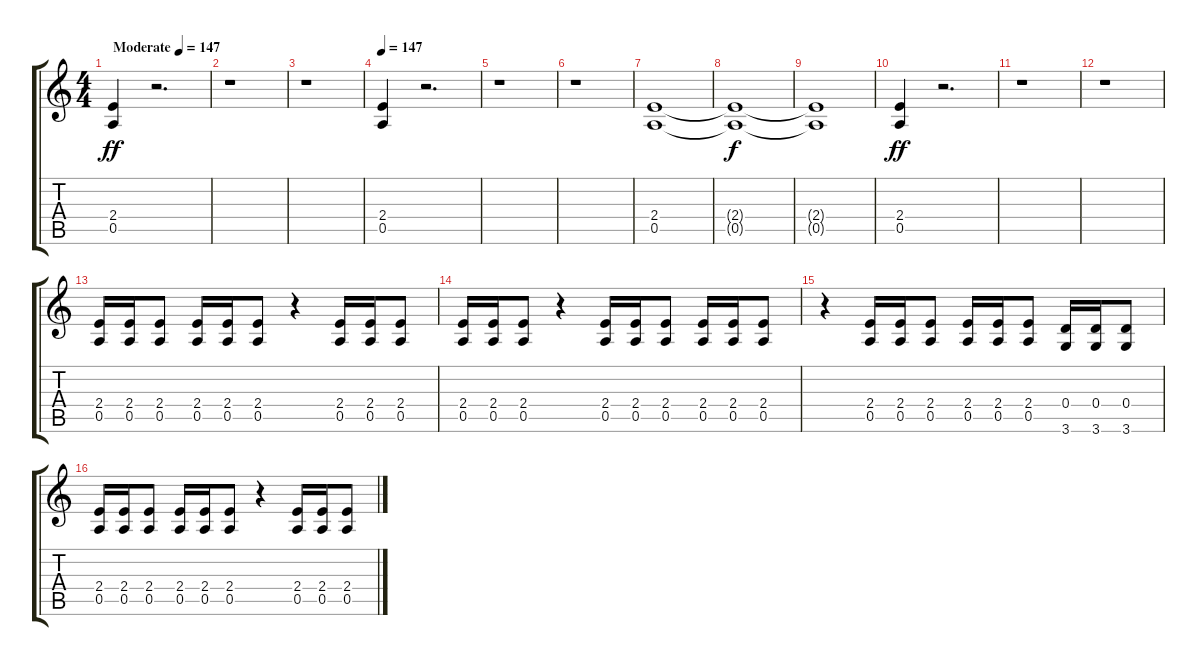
\track "" {instrument distortionguitar}
\staff {score tabs}
\tuning (E4 B3 G3 D3 A2 E2) {hide}
\ts (4 4)
\tempo (147 "Moderate")
\clef g2
\ks c
(2.4 0.5).4{dy ff instrument distortionguitar} r.2{d} |
r.1 |
r.1 |
\tempo 147
(2.4 0.5).4 r.2{d} |
r.1 |
r.1 |
(2.4 0.5).1 |
(2.4{t} 0.5{t}).1{dy f} |
(2.4{t} 0.5{t}).1 |
(2.4 0.5).4{dy ff} r.2{d} |
r.1 |
r.1 |
(2.4 0.5).16 (2.4 0.5).16 (2.4 0.5).8 (2.4 0.5).16 (2.4 0.5).16 (2.4 0.5).8 r.4 (2.4 0.5).16 (2.4 0.5).16 (2.4 0.5).8 |
(2.4 0.5).16 (2.4 0.5).16 (2.4 0.5).8 r.4 (2.4 0.5).16 (2.4 0.5).16 (2.4 0.5).8 (2.4 0.5).16 (2.4 0.5).16 (2.4 0.5).8 |
r.4 (2.4 0.5).16 (2.4 0.5).16 (2.4 0.5).8 (2.4 0.5).16 (2.4 0.5).16 (2.4 0.5).8 (0.4 3.6).16 (0.4 3.6).16 (0.4 3.6).8 |
(2.4 0.5).16 (2.4 0.5).16 (2.4 0.5).8 (2.4 0.5).16 (2.4 0.5).16 (2.4 0.5).8 r.4 (2.4 0.5).16 (2.4 0.5).16 (2.4 0.5).8
